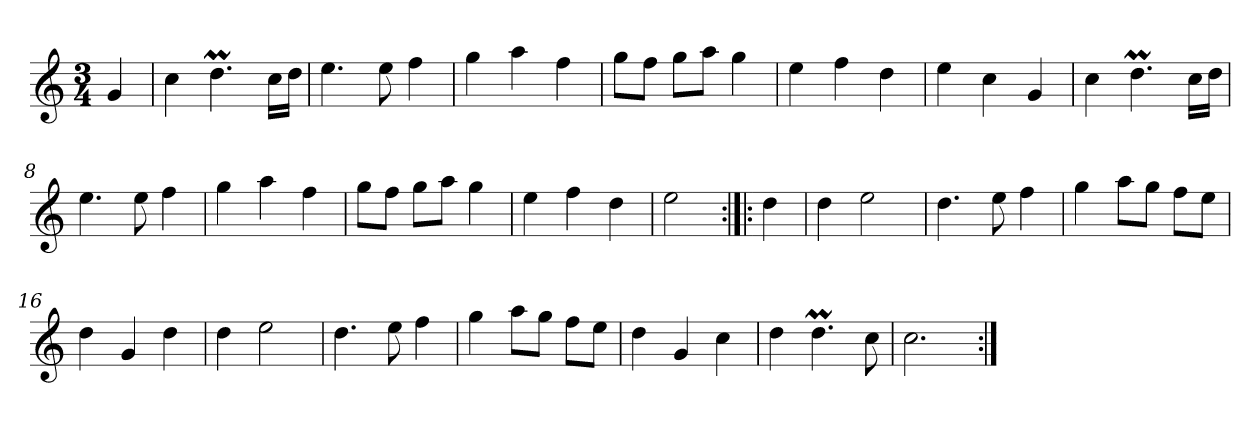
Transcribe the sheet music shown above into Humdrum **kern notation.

**kern
*part1
*staff1
*clefG2
*k[]
*C:
*M3/4
*MM120
=
4g
=1
4cc
4.ddM
16cc\LL
16dd\JJ
=2
4.ee
8ee
4ff
=3
4gg
4aa
4ff
=4
8gg\L
8ff\J
8gg\L
8aa\J
4gg
=5
4ee
4ff
4dd
=6
4ee
4cc
4g
=7
4cc
4.ddM
16cc\LL
16dd\JJ
=8
4.ee
8ee
4ff
=9
4gg
4aa
4ff
=10
8gg\L
8ff\J
8gg\L
8aa\J
4gg
=11
4ee
4ff
4dd
=12
2ee
=:|!|:
4dd
=13
4dd
2ee
=14
4.dd
8ee
4ff
=15
4gg
8aa\L
8gg\J
8ff\L
8ee\J
=16
4dd
4g
4dd
=17
4dd
2ee
=18
4.dd
8ee
4ff
=19
4gg
8aa\L
8gg\J
8ff\L
8ee\J
=20
4dd
4g
4cc
=21
4dd
4.ddM
8cc
=22
2.cc
=:|!
*-
